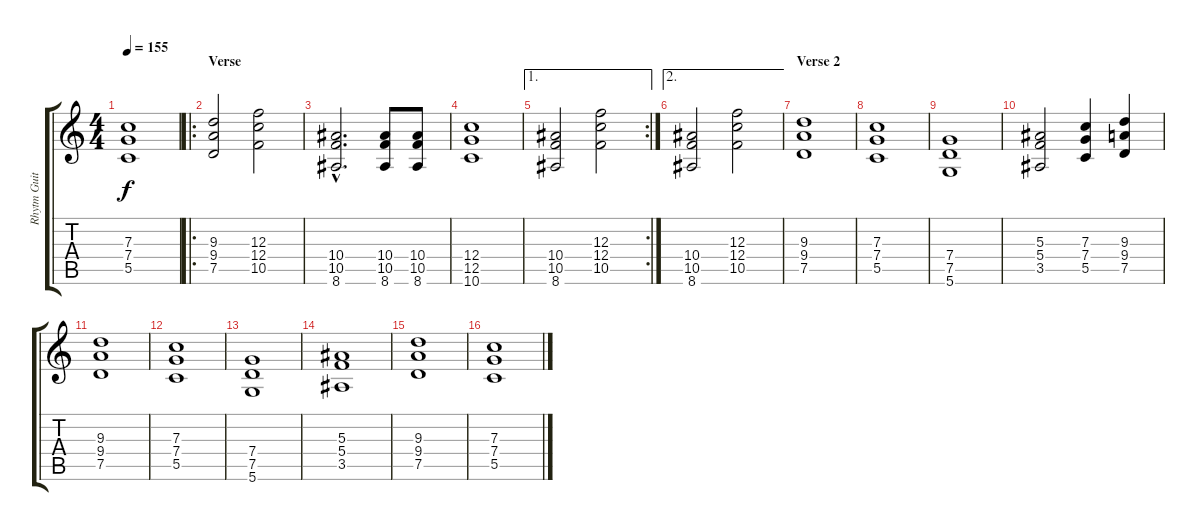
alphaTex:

\track ("Rhytm Guitar" "Rhytm Guit") {instrument distortionguitar}
\staff {score tabs}
\tuning (D4 A3 F3 C3 G2 D2) {hide}
\ts (4 4)
\tempo 155
\clef g2
\ks c
(7.3 7.4 5.5).1{dy f} |
\ro
\section ("" "Verse")
(9.3 9.4 7.5).2 (12.3 12.4 10.5).2 |
(10.4{hac} 10.5{hac} 8.6{hac}).2{d} (10.4 10.5 8.6).8 (10.4 10.5 8.6).8 |
(12.4 12.5 10.6).1 |
\ae 1
\rc 2
(10.4 10.5 8.6).2 (12.3 12.4 10.5).2 |
\ae 2
(10.4 10.5 8.6).2 (12.3 12.4 10.5).2 |
\section ("" "Verse 2")
(9.3 9.4 7.5).1 |
(7.3 7.4 5.5).1 |
(7.4 7.5 5.6).1 |
(5.3 5.4 3.5).2 (7.3 7.4 5.5).4 (9.3 9.4 7.5).4 |
(9.3 9.4 7.5).1 |
(7.3 7.4 5.5).1 |
(7.4 7.5 5.6).1 |
(5.3 5.4 3.5).1 |
(9.3 9.4 7.5).1 |
(7.3 7.4 5.5).1
